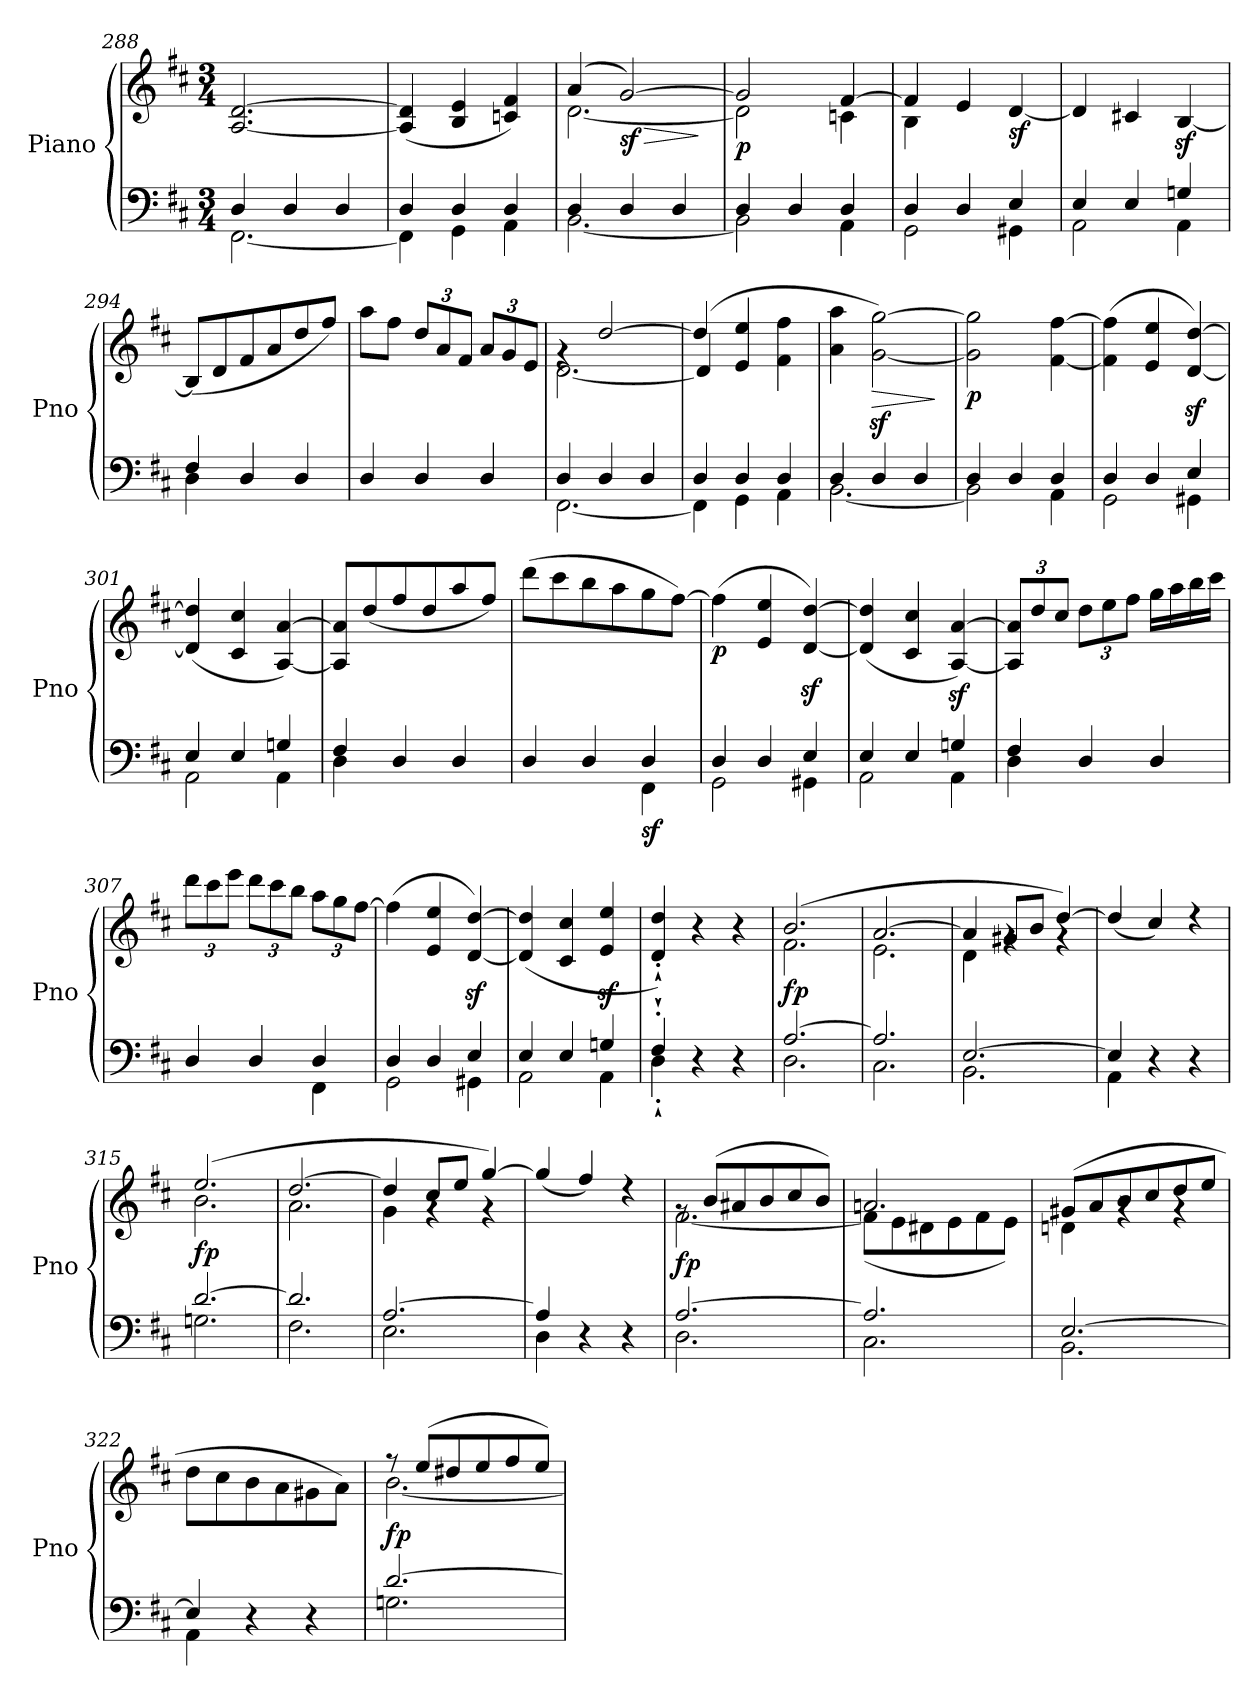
**kern	**kern	**dynam
*part1	*part1	*part1
*staff2	*staff1	*staff1/2
*I"Piano	*	*
*I'Pno	*	*
!!LO:LB:g=z
*clefF4	*clefG2	*
*k[f#c#]	*k[f#c#]	*
*M3/4	*M3/4	*
=288	=288	=288
*^	*	*
!	!	!	!LO:DY:b
4D/	[2.FF#\	[2.A/ [2.d/	other-dynamics
4D/	.	.	.
4D/	.	.	.
=289	=289	=289	=289
4D/	4FF#\]	(>4A/] 4d/]	.
4D/	4GG\	4B/ 4e/	.
4D/	4AA\	4cn/ 4f#/)	.
!!LO:PB:g=z
=290	=290	=290	=290
*	*	*^	*
4D/	[2.BB\	(4a/	[2.d\	.
!	!	!	!	!LO:HP:b
!	!	!	!	!LO:DY:n=1:b
4D/	.	[2g/)	.	> sf
4D/	.	.	.	.
*v	*v	*	*	*
*	*v	*v	*
.	.	]
=291	=291	=291
*^	*^	*
!	!	!	!	!LO:DY:b
4D/	2BB\]	2g/]	2d\]	p
4D/	.	.	.	.
4D/	4AA\	[4f#/	4cn\	.
=292	=292	=292	=292	=292
4D/	2GG\	4f#/]	4B\	.
4D/	.	4e/	2ryy	.
!	!	!	!	!LO:DY:b
4E/	4GG#X\	[4d/	.	sf
*	*	*v	*v	*
=293	=293	=293	=293
4E/	2AA\	4d/]	.
4E/	.	4c#X/	.
4Gn/	4AA\	[4Bz</	.
=294	=294	=294	=294
4F#/	4D\	(>8B/L]	.
.	.	8d/	.
4D/	2ryy	8f#/	.
.	.	8a/	.
4D/	.	8dd/	.
.	.	8ff#/J)	.
*v	*v	*	*
=295	=295	=295
4D/	8aa\L	.
.	8ff#\J	.
*	*Xbrackettup	*
4D/	12dd/L	.
.	12a/	.
.	12f#/J	.
4D/	12a/L	.
.	12g/	.
.	12e/J	.
=296	=296	=296
*^	*^	*
4D/	[2.FF#\	4rg	[2.d\	.
4D/	.	[2dd/	.	.
4D/	.	.	.	.
!!LO:LB:g=z	!!
=297	=297	=297	=297	=297
4D/	4FF#\]	(4dd]	4d/]	.
4D/	4GG\	4e/ 4ee/	2ryy	.
4D/	4AA\	4f#\ 4ff#\	.	.
*	*	*v	*v	*
=298	=298	=298	=298
4D/	[2.BB\	4a\ 4aa\	.
!	!	!	!LO:HP:b
4D/	.	[2g\z< [2gg\z<)	>
4D/	.	.	.
*v	*v	*	*
.	.	]
!!LO:LB:g=z
=299	=299	=299
*^	*	*
!	!	!	!LO:DY:b
4D/	2BB\]	2g\] 2gg\]	p
4D/	.	.	.
4D/	4AA\	[4f#\ [4ff#\	.
=300	=300	=300	=300
4D/	2GG\	(4f#\] 4ff#\]	.
4D/	.	4e/ 4ee/	.
4E/	4GG#X\	[4d/z< [4dd/z<)	.
=301	=301	=301	=301
4E/	2AA\	(>4d/] 4dd/]	.
4E/	.	4c#/ 4cc#/	.
4Gn/	4AA\	[4A/ [4a/)	.
=302	=302	=302	=302
4F#/	4D\	8A/] 8a/]L	.
!	!	!	!LO:DY:b
.	.	(>8dd/	other-dynamics
4D/	2ryy	8ff#/	.
.	.	8dd/	.
4D/	.	8aa/	.
.	.	8ff#/J)	.
=303	=303	=303	=303
4D/	2ryy	(8ddd\L	.
.	.	8ccc#\	.
4D/	.	8bb\	.
.	.	8aa\	.
!	!	!	!LO:DY:b=2
4D/	4FF#\	8gg\	sf
.	.	[8ff#\J)	.
=304	=304	=304	=304
!	!	!	!LO:DY:b
4D/	2GG\	(4ff#\]	p
4D/	.	4e/ 4ee/	.
4E/	4GG#X\	[4d/z< [4dd/z<)	.
=305	=305	=305	=305
4E/	2AA\	(4d/] 4dd/]	.
4E/	.	4c#/ 4cc#/	.
4Gn/	4AA\	[4A/z< [4a/z<)	.
!!LO:LB:g=z
=306	=306	=306	=306
4F#/	4D\	12A/] 12a/]L	.
.	.	12dd/	.
.	.	12cc#/J	.
!	!	!	!LO:DY:b
4D/	2ryy	12dd\L	other-dynamics
.	.	12ee\	.
.	.	12ff#\J	.
4D/	.	16gg\LL	.
.	.	16aa\	.
.	.	16bb\	.
.	.	16ccc#\JJ	.
!!LO:PB:g=z
=307	=307	=307	=307
4D/	2ryy	12ddd\L	.
.	.	12ccc#\	.
.	.	12eee\J	.
4D/	.	12ddd\L	.
.	.	12ccc#\	.
.	.	12bb\J	.
4D/	4FF#\	12aa\L	.
.	.	12gg\	.
.	.	[12ff#\J	.
=308	=308	=308	=308
4D/	2GG\	(4ff#\]	.
4D/	.	4e/ 4ee/	.
4E/	4GG#X\	[4d/z< [4dd/z<)	.
=309	=309	=309	=309
4E/	2AA\	(>4d/] 4dd/]	.
4E/	.	4c#/ 4cc#/	.
4Gn/	4AA\	4e/z< 4ee/z<	.
=310	=310	=310	=310
4F#'`/	4D'`\	4d/'` 4dd/'`)	.
4r	2ryy	4r	.
4r	.	4r	.
=311	=311	=311	=311
*	*	*^	*
!	!	!	!	!LO:DY:b
[2.A/	2.D\	(2.b/	2.f#\	fp
=312	=312	=312	=312	=312
2.A/]	2.C#\	[2.a/	2.e\	.
=313	=313	=313	=313	=313
[2.E/	2.BB\	4a/]	4d\	.
.	.	8g#X/L	4rg	.
.	.	8b/J	.	.
.	.	[4dd/)	4rg	.
*	*	*v	*v	*
=314	=314	=314	=314
4E/]	4AA\	(>4dd/]	.
4r	2ryy	4cc#/)	.
4r	.	4rdd	.
!!LO:LB:g=z
=315	=315	=315	=315
*	*	*^	*
!	!	!	!	!LO:DY:b
[2.d/	2.Gn\	(2.ee/	2.b\	fp
=316	=316	=316	=316	=316
2.d/]	2.F#\	[2.dd/	2.a\	.
=317	=317	=317	=317	=317
[2.A/	2.E\	4dd/]	4g\	.
.	.	8cc#/L	4rg	.
.	.	8ee/J	.	.
.	.	[4gg/)	4rg	.
*	*	*v	*v	*
!!LO:LB:g=z
=318	=318	=318	=318
4A/]	4D\	(>4gg/]	.
4r	2ryy	4ff#/)	.
4r	.	4rdd	.
=319	=319	=319	=319
*	*	*^	*
!	!	!	!	!LO:DY:b
[2.A/	2.D\	8rg	[2.f#\	fp
.	.	(8b/L	.	.
.	.	8a#X/	.	.
.	.	8b/	.	.
.	.	8cc#/	.	.
.	.	8b/J)	.	.
=320	=320	=320	=320	=320
2.A/]	2.C#\	2.an/	(8f#\L]	.
.	.	.	8e\	.
.	.	.	8d#X\	.
.	.	.	8e\	.
.	.	.	8f#\	.
.	.	.	8e\J)	.
=321	=321	=321	=321	=321
[2.E/	2.BB\	(8g#X/L	4dn\	.
.	.	8a/	.	.
.	.	8b/	4rg	.
.	.	8cc#/	.	.
.	.	8dd/	4rg	.
.	.	8ee/J	.	.
*	*	*v	*v	*
=322	=322	=322	=322
4E/]	4AA\	8dd\L	.
.	.	8cc#\	.
4r	2ryy	8b\	.
.	.	8a\	.
4r	.	8g#X\	.
.	.	8a\J)	.
=323	=323	=323	=323
*	*	*^	*
!	!	!	!	!LO:DY:b
[2.d/	2.Gn\	8r	[2.b\	fp
.	.	(8ee/L	.	.
.	.	8dd#X/	.	.
.	.	8ee/	.	.
.	.	8ff#/	.	.
.	.	8ee/J)	.	.
*v	*v	*	*	*
*	*v	*v	*
=	=	=
*-	*-	*-
